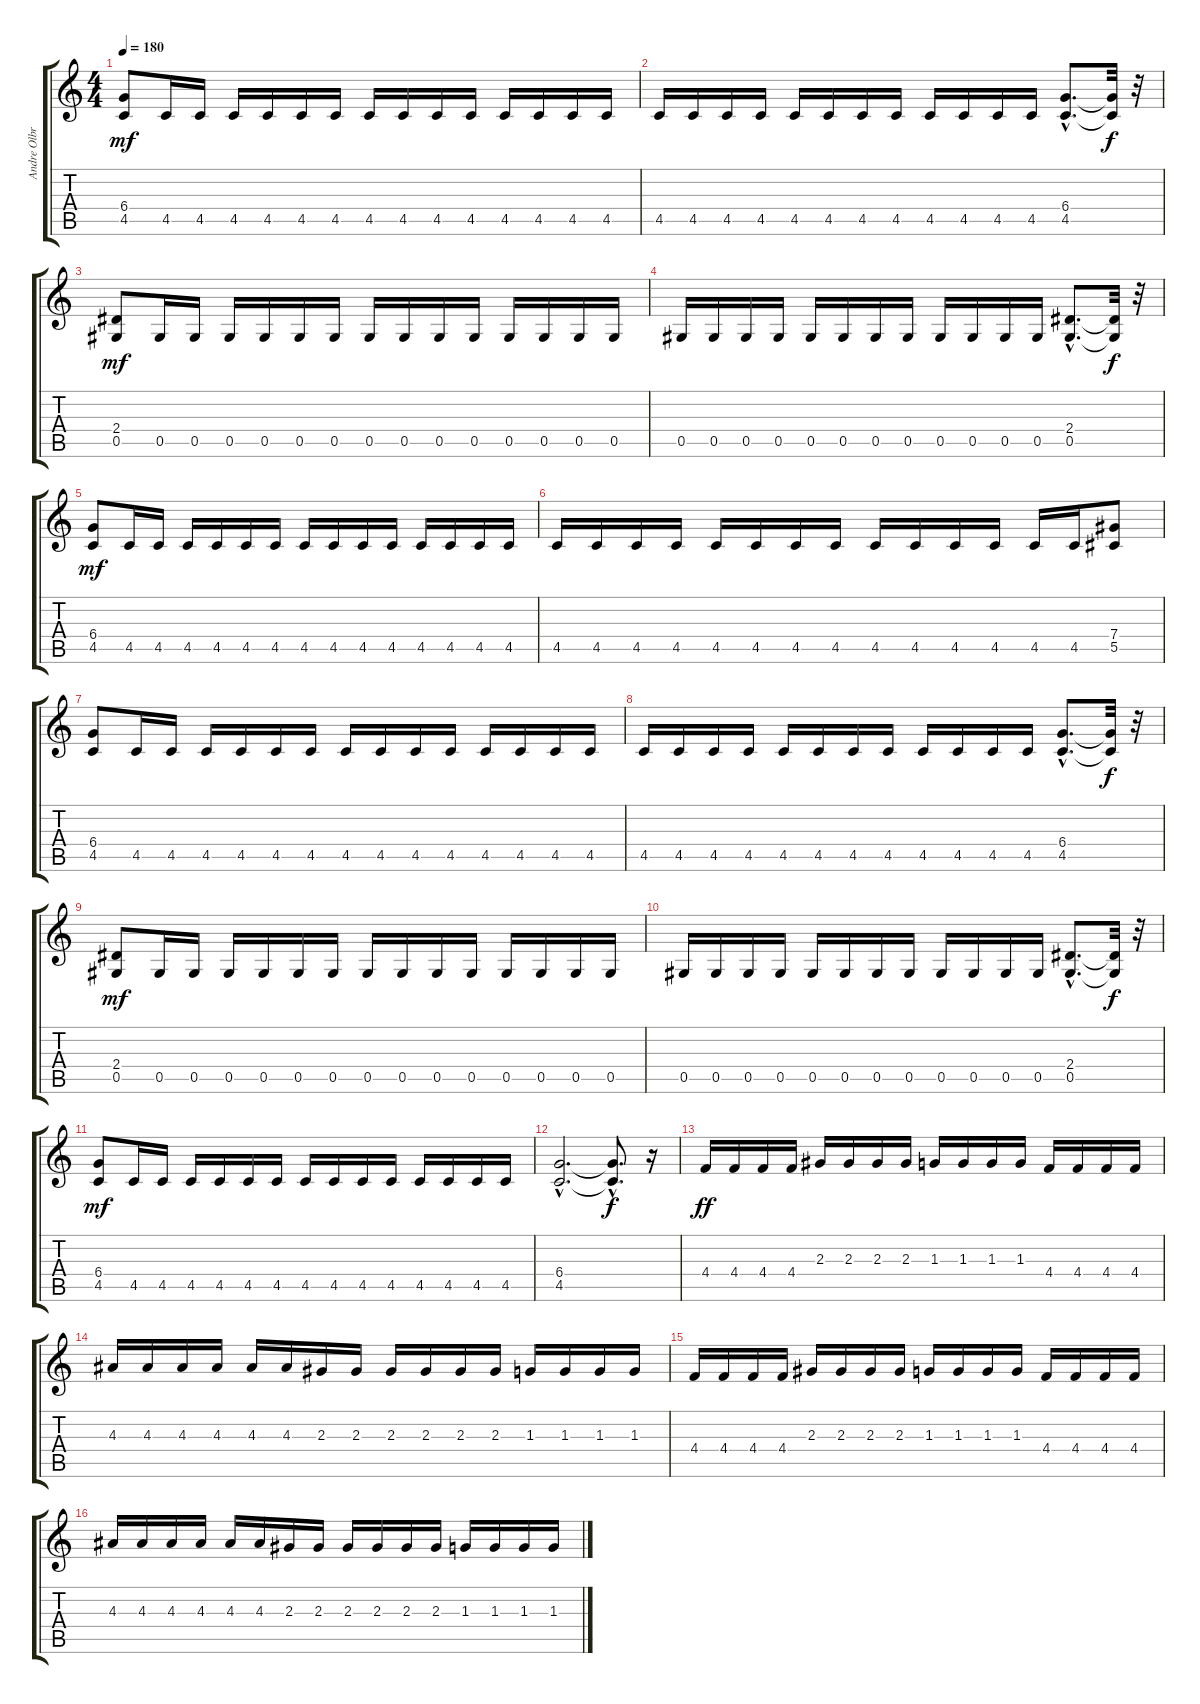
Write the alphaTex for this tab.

\track ("Andre Olbrich" "Andre Olbr") {instrument distortionguitar}
\staff {score tabs}
\tuning (Eb4 Bb3 Gb3 Db3 Ab2 Eb2) {hide}
\ts (4 4)
\tempo 180
\clef g2
\ks c
(6.4 4.5).8{dy mf} 4.5.16 4.5.16 4.5.16 4.5.16 4.5.16 4.5.16 4.5.16 4.5.16 4.5.16 4.5.16 4.5.16 4.5.16 4.5.16 4.5.16 |
4.5.16 4.5.16 4.5.16 4.5.16 4.5.16 4.5.16 4.5.16 4.5.16 4.5.16 4.5.16 4.5.16 4.5.16 (6.4{hac} 4.5{hac}).8{d} (6.4{t} 4.5{t}).32{dy f} r.32 |
(2.4 0.5).8{dy mf} 0.5.16 0.5.16 0.5.16 0.5.16 0.5.16 0.5.16 0.5.16 0.5.16 0.5.16 0.5.16 0.5.16 0.5.16 0.5.16 0.5.16 |
0.5.16 0.5.16 0.5.16 0.5.16 0.5.16 0.5.16 0.5.16 0.5.16 0.5.16 0.5.16 0.5.16 0.5.16 (2.4{hac} 0.5{hac}).8{d} (2.4{t} 0.5{t}).32{dy f} r.32 |
(6.4 4.5).8{dy mf} 4.5.16 4.5.16 4.5.16 4.5.16 4.5.16 4.5.16 4.5.16 4.5.16 4.5.16 4.5.16 4.5.16 4.5.16 4.5.16 4.5.16 |
4.5.16 4.5.16 4.5.16 4.5.16 4.5.16 4.5.16 4.5.16 4.5.16 4.5.16 4.5.16 4.5.16 4.5.16 4.5.16 4.5.16 (7.4 5.5).8 |
(6.4 4.5).8 4.5.16 4.5.16 4.5.16 4.5.16 4.5.16 4.5.16 4.5.16 4.5.16 4.5.16 4.5.16 4.5.16 4.5.16 4.5.16 4.5.16 |
4.5.16 4.5.16 4.5.16 4.5.16 4.5.16 4.5.16 4.5.16 4.5.16 4.5.16 4.5.16 4.5.16 4.5.16 (6.4{hac} 4.5{hac}).8{d} (6.4{t} 4.5{t}).32{dy f} r.32 |
(2.4 0.5).8{dy mf} 0.5.16 0.5.16 0.5.16 0.5.16 0.5.16 0.5.16 0.5.16 0.5.16 0.5.16 0.5.16 0.5.16 0.5.16 0.5.16 0.5.16 |
0.5.16 0.5.16 0.5.16 0.5.16 0.5.16 0.5.16 0.5.16 0.5.16 0.5.16 0.5.16 0.5.16 0.5.16 (2.4{hac} 0.5{hac}).8{d} (2.4{t} 0.5{t}).32{dy f} r.32 |
(6.4 4.5).8{dy mf} 4.5.16 4.5.16 4.5.16 4.5.16 4.5.16 4.5.16 4.5.16 4.5.16 4.5.16 4.5.16 4.5.16 4.5.16 4.5.16 4.5.16 |
(6.4{hac} 4.5{hac}).2{d} (6.4{hac t} 4.5{hac t}).8{d dy f} r.16 |
4.4.16{dy ff} 4.4.16 4.4.16 4.4.16 2.3.16 2.3.16 2.3.16 2.3.16 1.3.16 1.3.16 1.3.16 1.3.16 4.4.16 4.4.16 4.4.16 4.4.16 |
4.3.16 4.3.16 4.3.16 4.3.16 4.3.16 4.3.16 2.3.16 2.3.16 2.3.16 2.3.16 2.3.16 2.3.16 1.3.16 1.3.16 1.3.16 1.3.16 |
4.4.16 4.4.16 4.4.16 4.4.16 2.3.16 2.3.16 2.3.16 2.3.16 1.3.16 1.3.16 1.3.16 1.3.16 4.4.16 4.4.16 4.4.16 4.4.16 |
4.3.16 4.3.16 4.3.16 4.3.16 4.3.16 4.3.16 2.3.16 2.3.16 2.3.16 2.3.16 2.3.16 2.3.16 1.3.16 1.3.16 1.3.16 1.3.16
